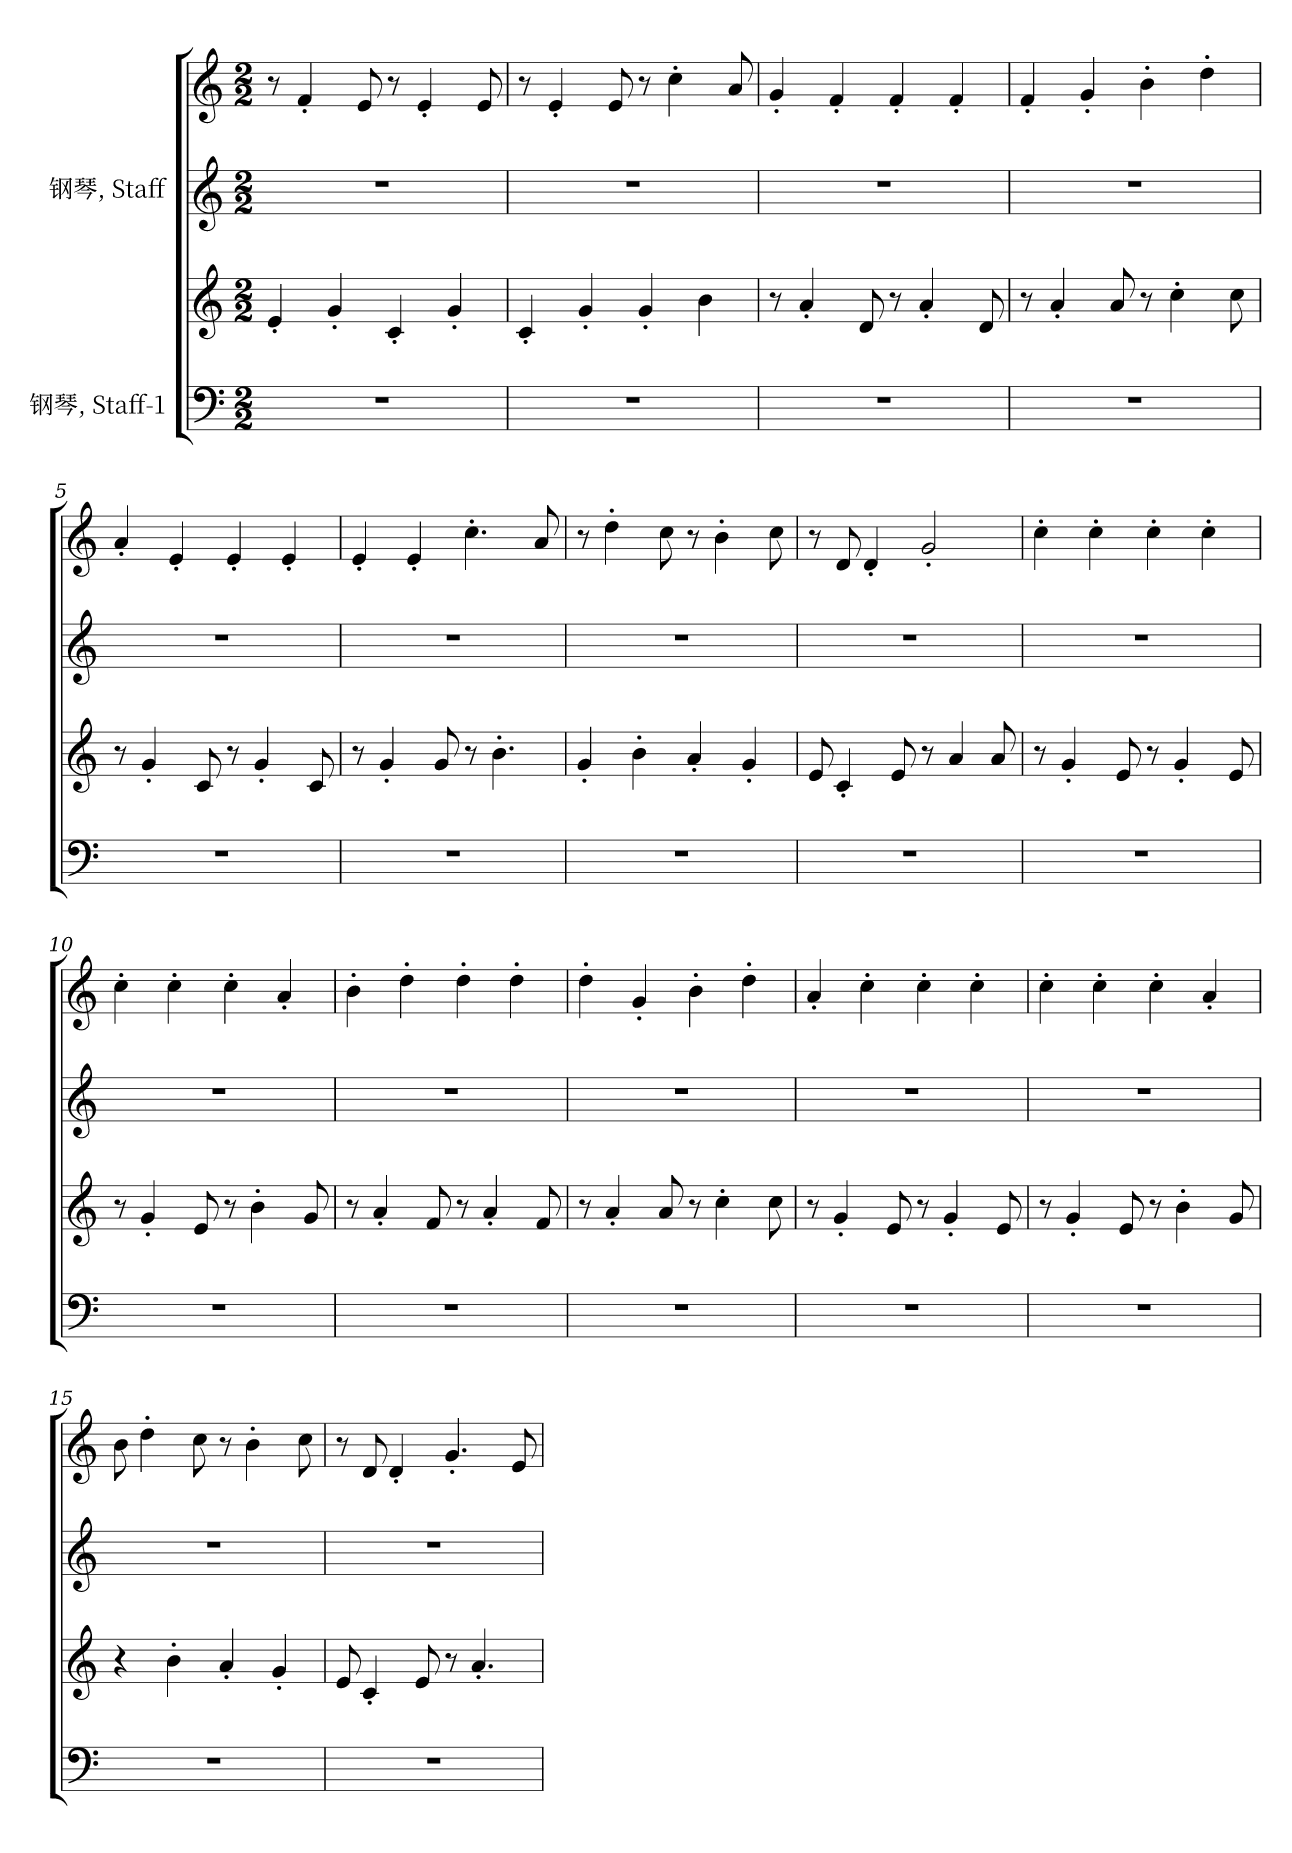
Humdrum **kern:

**kern	**kern	**kern	**kern
*part2	*part2	*part1	*part1
*staff4	*staff3	*staff2	*staff1
*I"钢琴, Staff-1	*	*I"钢琴, Staff	*
*clefF4	*clefG2	*clefG2	*clefG2
*k[]	*k[]	*k[]	*k[]
*M2/2	*M2/2	*M2/2	*M2/2
*MM200	*MM200	*MM200	*MM200
=1	=1	=1	=1
1r	4e'/	1r	8r
.	.	.	4f'/
.	4g'/	.	.
.	.	.	8e/
.	4c'/	.	8r
.	.	.	4e'/
.	4g'/	.	.
.	.	.	8e/
=2	=2	=2	=2
1r	4c'/	1r	8r
.	.	.	4e'/
.	4g'/	.	.
.	.	.	8e/
.	4g'/	.	8r
.	.	.	4cc'\
.	4b\	.	.
.	.	.	8a/
=3	=3	=3	=3
1r	8r	1r	4g'/
.	4a'/	.	.
.	.	.	4f'/
.	8d/	.	.
.	8r	.	4f'/
.	4a'/	.	.
.	.	.	4f'/
.	8d/	.	.
=4	=4	=4	=4
1r	8r	1r	4f'/
.	4a'/	.	.
.	.	.	4g'/
.	8a/	.	.
.	8r	.	4b'\
.	4cc'\	.	.
.	.	.	4dd'\
.	8cc\	.	.
!!LO:LB:g=z
=5	=5	=5	=5
1r	8r	1r	4a'/
.	4g'/	.	.
.	.	.	4e'/
.	8c/	.	.
.	8r	.	4e'/
.	4g'/	.	.
.	.	.	4e'/
.	8c/	.	.
=6	=6	=6	=6
1r	8r	1r	4e'/
.	4g'/	.	.
.	.	.	4e'/
.	8g/	.	.
.	8r	.	4.cc'\
.	4.b'\	.	.
.	.	.	8a/
=7	=7	=7	=7
1r	4g'/	1r	8r
.	.	.	4dd'\
.	4b'\	.	.
.	.	.	8cc\
.	4a'/	.	8r
.	.	.	4b'\
.	4g'/	.	.
.	.	.	8cc\
=8	=8	=8	=8
1r	8e/	1r	8r
.	4c'/	.	8d/
.	.	.	4d'/
.	8e/	.	.
.	8r	.	2g'/
.	4a/	.	.
.	8a/	.	.
=9	=9	=9	=9
1r	8r	1r	4cc'\
.	4g'/	.	.
.	.	.	4cc'\
.	8e/	.	.
.	8r	.	4cc'\
.	4g'/	.	.
.	.	.	4cc'\
.	8e/	.	.
!!LO:LB:g=z
=10	=10	=10	=10
1r	8r	1r	4cc'\
.	4g'/	.	.
.	.	.	4cc'\
.	8e/	.	.
.	8r	.	4cc'\
.	4b'\	.	.
.	.	.	4a'/
.	8g/	.	.
=11	=11	=11	=11
1r	8r	1r	4b'\
.	4a'/	.	.
.	.	.	4dd'\
.	8f/	.	.
.	8r	.	4dd'\
.	4a'/	.	.
.	.	.	4dd'\
.	8f/	.	.
=12	=12	=12	=12
1r	8r	1r	4dd'\
.	4a'/	.	.
.	.	.	4g'/
.	8a/	.	.
.	8r	.	4b'\
.	4cc'\	.	.
.	.	.	4dd'\
.	8cc\	.	.
=13	=13	=13	=13
1r	8r	1r	4a'/
.	4g'/	.	.
.	.	.	4cc'\
.	8e/	.	.
.	8r	.	4cc'\
.	4g'/	.	.
.	.	.	4cc'\
.	8e/	.	.
=14	=14	=14	=14
1r	8r	1r	4cc'\
.	4g'/	.	.
.	.	.	4cc'\
.	8e/	.	.
.	8r	.	4cc'\
.	4b'\	.	.
.	.	.	4a'/
.	8g/	.	.
=15	=15	=15	=15
1r	4r	1r	8b\
.	.	.	4dd'\
.	4b'\	.	.
.	.	.	8cc\
.	4a'/	.	8r
.	.	.	4b'\
.	4g'/	.	.
.	.	.	8cc\
!!LO:PB:g=z
=16	=16	=16	=16
1r	8e/	1r	8r
.	4c'/	.	8d/
.	.	.	4d'/
.	8e/	.	.
.	8r	.	4.g'/
.	4.a'/	.	.
.	.	.	8e/
=	=	=	=
*-	*-	*-	*-
